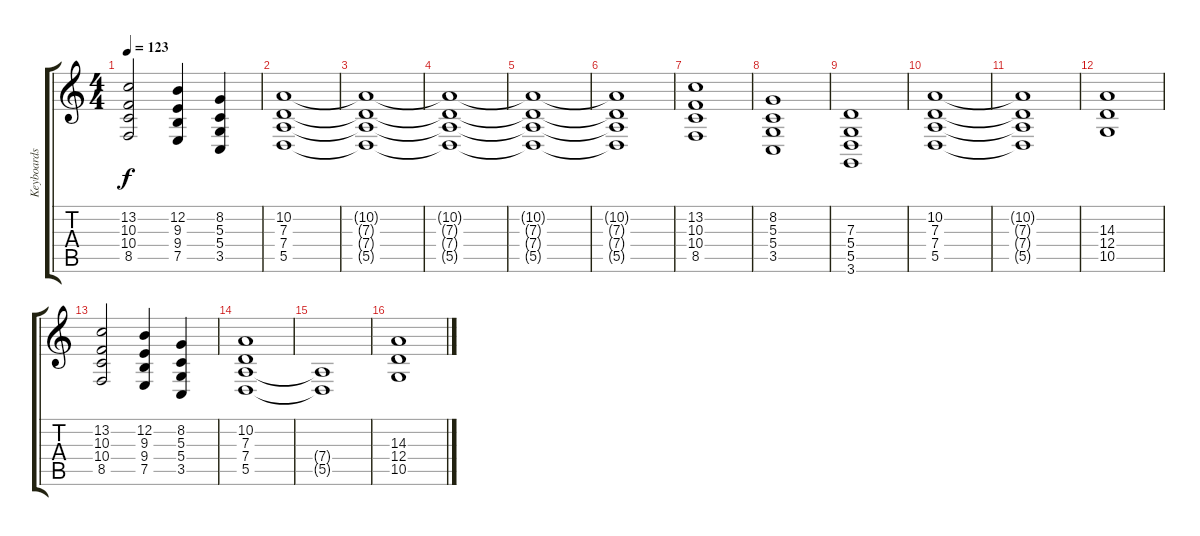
\track ("Keyboards 2" "Keyboards ") {instrument stringensemble1}
\staff {score tabs}
\tuning (E4 B3 G3 D3 A2 E2) {hide}
\ts (4 4)
\tempo 123
\clef g2
\ks c
(13.2 10.3 10.4 8.5).2{dy f} (12.2 9.3 9.4 7.5).4 (8.2 5.3 5.4 3.5).4 |
(10.2 7.3 7.4 5.5).1 |
(10.2{t} 7.3{t} 7.4{t} 5.5{t}).1 |
(10.2{t} 7.3{t} 7.4{t} 5.5{t}).1 |
(10.2{t} 7.3{t} 7.4{t} 5.5{t}).1 |
(10.2{t} 7.3{t} 7.4{t} 5.5{t}).1 |
(13.2 10.3 10.4 8.5).1 |
(8.2 5.3 5.4 3.5).1 |
(7.3 5.4 5.5 3.6).1 |
(10.2 7.3 7.4 5.5).1 |
(10.2{t} 7.3{t} 7.4{t} 5.5{t}).1 |
(14.3 12.4 10.5).1 |
(13.2 10.3 10.4 8.5).2 (12.2 9.3 9.4 7.5).4 (8.2 5.3 5.4 3.5).4 |
(10.2 7.3 7.4 5.5).1 |
(7.4{t} 5.5{t}).1 |
(14.3 12.4 10.5).1
